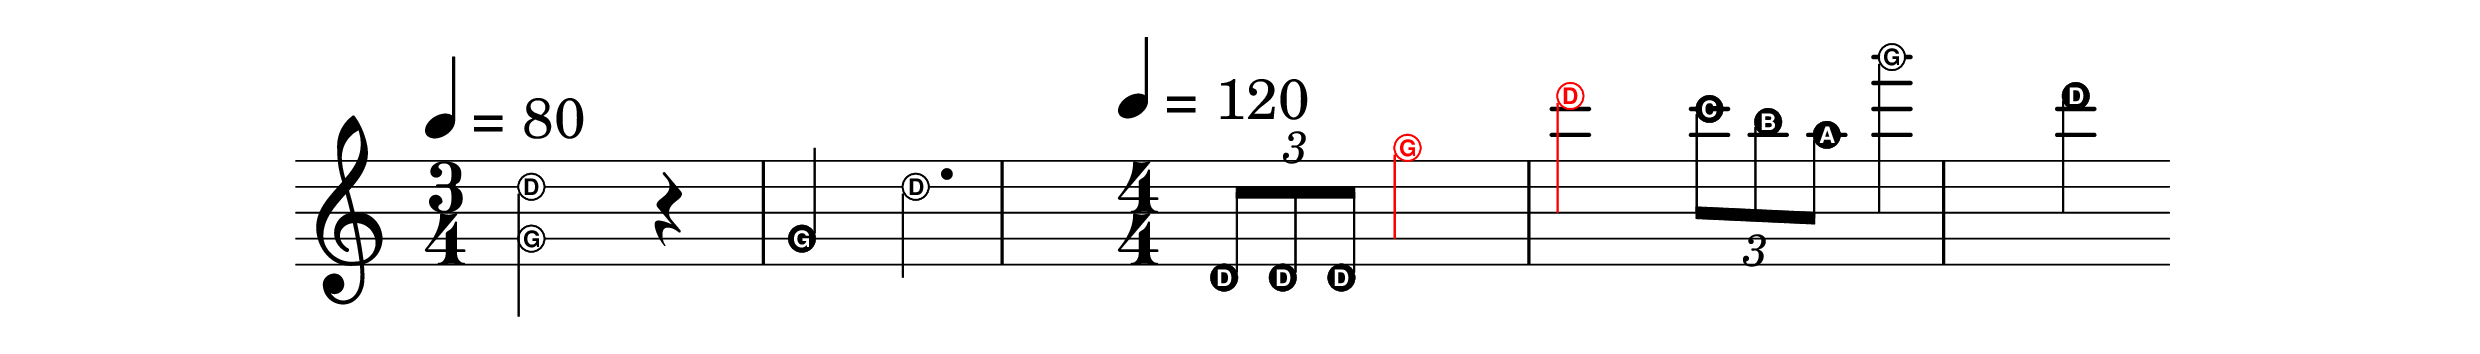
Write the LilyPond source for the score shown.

\version "2.22.0"
\header {
    titleHtml = "Thème de Star Wars – La Guerre des étoiles"
    descriptionHtml = "<h1>Quinte ascendante</h1><p><a href='https://www.youtube.com/watch?v=C2wcqRWbdHs#t=9s'>Lien YouTube</a></p>"
}

scoreToInclude = \relative c' {
    \numericTimeSignature
    \tempo 4 = 80
    \time 3/4
    % Interval
    <g' d'>2 r4
    % Interval
    g4 d'2.
    % Music
    \time 4/4
    \tempo 4 = 120
    \tuplet 3/2 {d,8 d8 d8}
    \override NoteHead.color = #red
    \override Stem.color = #red
    \override Beam.color = #red
    g'2 d'2
    \override NoteHead.color = #black
    \override Stem.color = #black
    \override Beam.color = #black
    \tuplet 3/2 {c8 b8 a8} g'2 d4
  }

\include "./templates/outputWithEasyHeads.ly"

